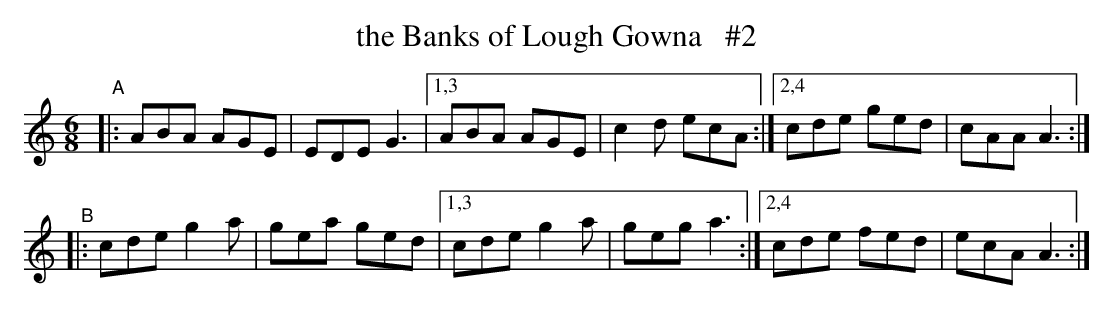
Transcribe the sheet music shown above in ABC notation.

X:1
T: the Banks of Lough Gowna   #2
M: 6/8
L: 1/8
K: Am
"^A"\
|: ABA AGE | EDE G3 |[1,3 ABA AGE | c2d ecA :|[2,4 cde ged | cAA A3 :|
"^B"\
|: cde g2a | gea ged |[1,3 cde g2a | geg a3 :|[2,4 cde fed | ecA A3 :|
